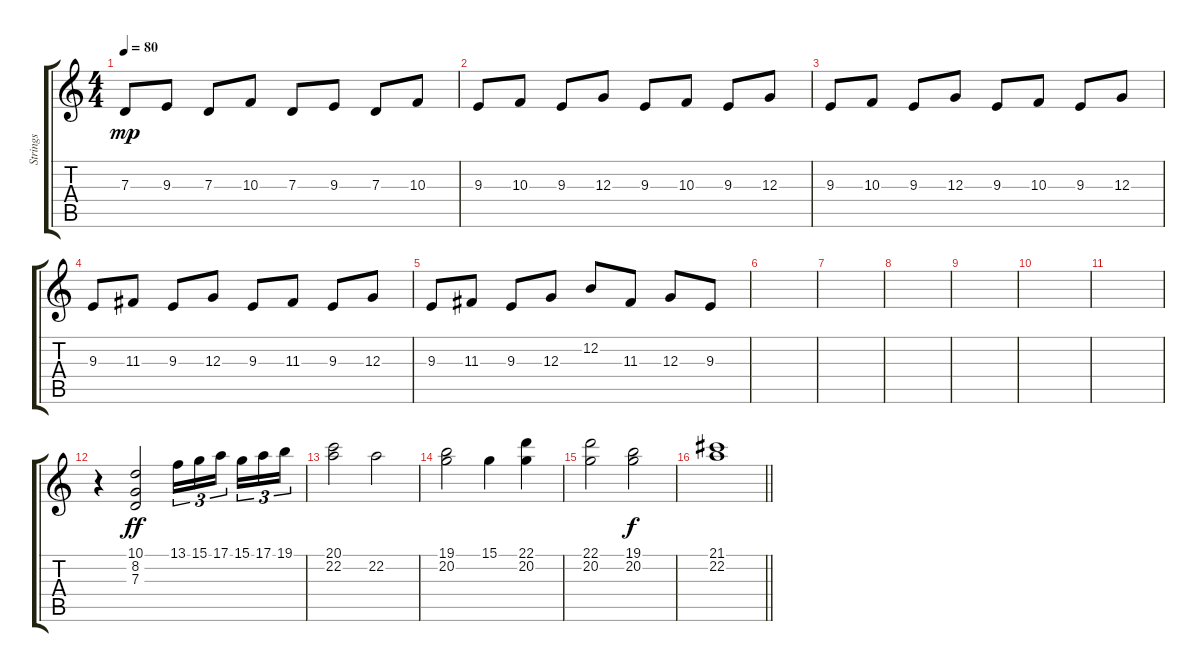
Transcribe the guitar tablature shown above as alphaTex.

\track ("Strings" "Strings") {instrument stringensemble1}
\staff {score tabs}
\tuning (E4 B3 G3 D3 A2 E2) {hide}
\ts (4 4)
\tempo 80
\clef g2
\ks c
7.3.8{dy mp} 9.3.8 7.3.8 10.3.8 7.3.8 9.3.8 7.3.8 10.3.8 |
9.3.8 10.3.8 9.3.8 12.3.8 9.3.8 10.3.8 9.3.8 12.3.8 |
9.3.8 10.3.8 9.3.8 12.3.8 9.3.8 10.3.8 9.3.8 12.3.8 |
9.3.8 11.3.8 9.3.8 12.3.8 9.3.8 11.3.8 9.3.8 12.3.8 |
9.3.8 11.3.8 9.3.8 12.3.8 12.2.8 11.3.8 12.3.8 9.3.8 |
|
|
|
|
|
|
r.4 (10.1 8.2 7.3).2{dy ff} 13.1.16{tu (3 2)} 15.1.16{tu (3 2)} 17.1.16{tu (3 2) beam splitsecondary} 15.1.16{tu (3 2)} 17.1.16{tu (3 2)} 19.1.16{tu (3 2)} |
(20.1 22.2).2 22.2.2 |
(19.1 20.2).2 15.1.4 (22.1 20.2).4 |
(22.1 20.2).2 (19.1 20.2).2{dy f} |
\barLineRight lightlight
(21.1 22.2).1
